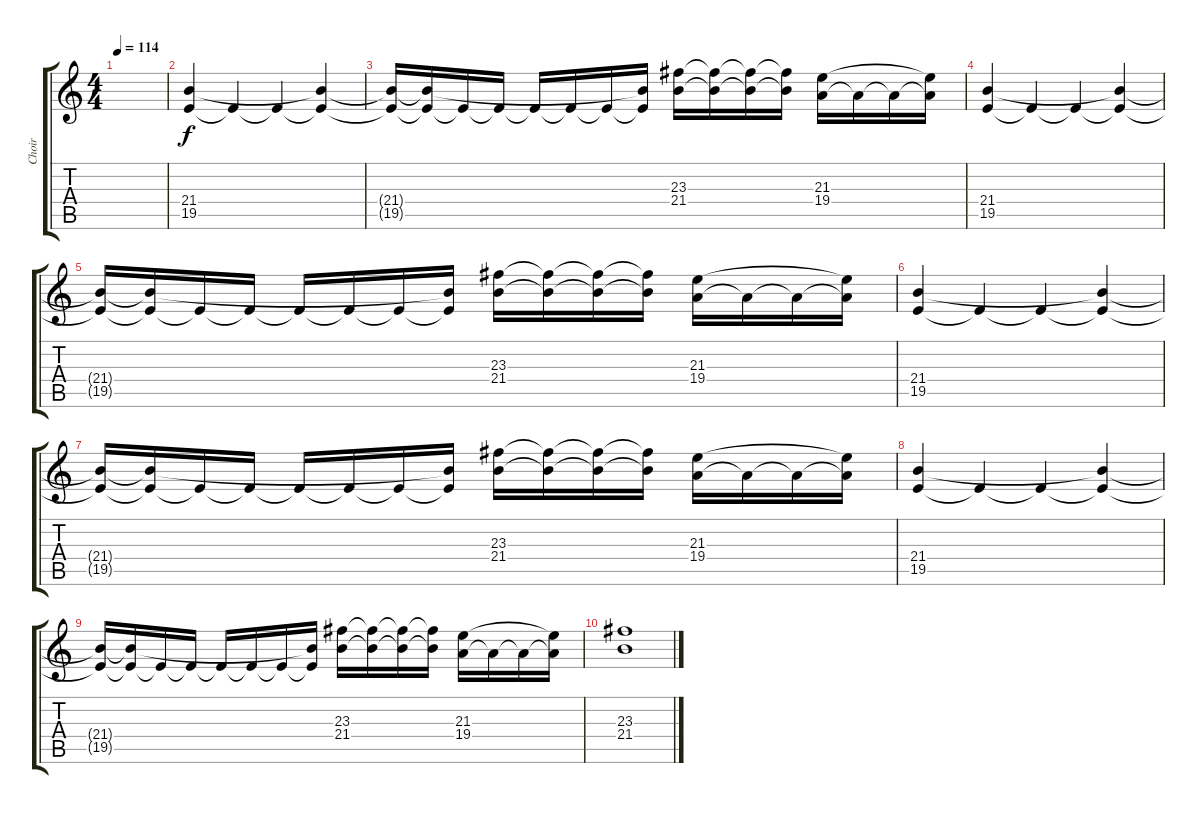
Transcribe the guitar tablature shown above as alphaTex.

\track ("Choir" "Choir") {instrument stringensemble1}
\staff {score tabs}
\tuning (E4 B3 G3 D3 A2 E2) {hide}
\ts (4 4)
\tempo 114
\clef g2
\ks c
|
(21.4 19.5).4 19.5{t}.4 19.5{t}.4 (21.4{t} 19.5{t}).4 |
(21.4{t} 19.5{t}).16 (21.4{t} 19.5{t}).16 19.5{t}.16 19.5{t}.16 19.5{t}.16 19.5{t}.16 19.5{t}.16 (21.4{t} 19.5{t}).16 (23.3 21.4).16 (23.3{t} 21.4{t}).16 (23.3{t} 21.4{t}).16 (23.3{t} 21.4{t}).16 (21.3 19.4).16 19.4{t}.16 19.4{t}.16 (21.3{t} 19.4{t}).16 |
(21.4 19.5).4 19.5{t}.4 19.5{t}.4 (21.4{t} 19.5{t}).4 |
(21.4{t} 19.5{t}).16 (21.4{t} 19.5{t}).16 19.5{t}.16 19.5{t}.16 19.5{t}.16 19.5{t}.16 19.5{t}.16 (21.4{t} 19.5{t}).16 (23.3 21.4).16 (23.3{t} 21.4{t}).16 (23.3{t} 21.4{t}).16 (23.3{t} 21.4{t}).16 (21.3 19.4).16 19.4{t}.16 19.4{t}.16 (21.3{t} 19.4{t}).16 |
(21.4 19.5).4 19.5{t}.4 19.5{t}.4 (21.4{t} 19.5{t}).4 |
(21.4{t} 19.5{t}).16 (21.4{t} 19.5{t}).16 19.5{t}.16 19.5{t}.16 19.5{t}.16 19.5{t}.16 19.5{t}.16 (21.4{t} 19.5{t}).16 (23.3 21.4).16 (23.3{t} 21.4{t}).16 (23.3{t} 21.4{t}).16 (23.3{t} 21.4{t}).16 (21.3 19.4).16 19.4{t}.16 19.4{t}.16 (21.3{t} 19.4{t}).16 |
(21.4 19.5).4 19.5{t}.4 19.5{t}.4 (21.4{t} 19.5{t}).4 |
(21.4{t} 19.5{t}).16 (21.4{t} 19.5{t}).16 19.5{t}.16 19.5{t}.16 19.5{t}.16 19.5{t}.16 19.5{t}.16 (21.4{t} 19.5{t}).16 (23.3 21.4).16 (23.3{t} 21.4{t}).16 (23.3{t} 21.4{t}).16 (23.3{t} 21.4{t}).16 (21.3 19.4).16 19.4{t}.16 19.4{t}.16 (21.3{t} 19.4{t}).16 |
(23.3 21.4).1
